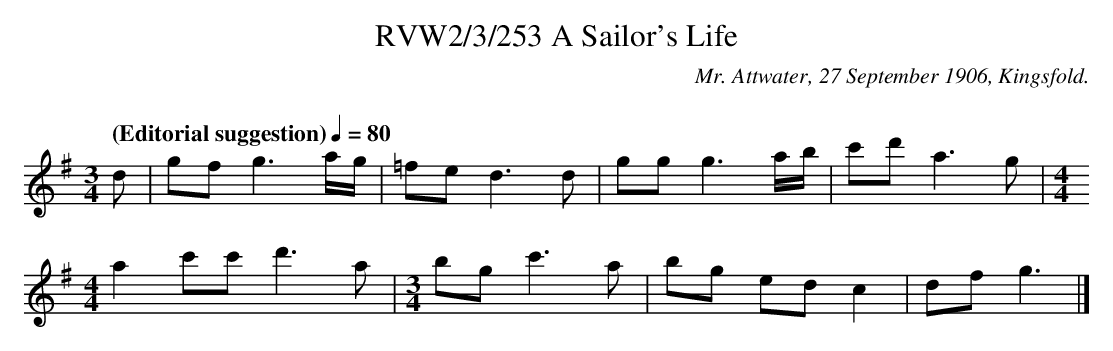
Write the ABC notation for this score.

X:1
T:RVW2/3/253 A Sailor's Life
C:Mr. Attwater, 27 September 1906, Kingsfold.
C:
L:1/8
Q: "(Editorial suggestion)" 1/4=80
M:3/4
K:G
d | gfg3a/2g/2 | =fe d3 d | gg g3 a/2b/2 | c'd' a3 g | [M:4/4]$
[M:4/4]a2 c'c' d'3 a | [M:3/4]bg c'3 a | bg ed c2 | df g3|]
